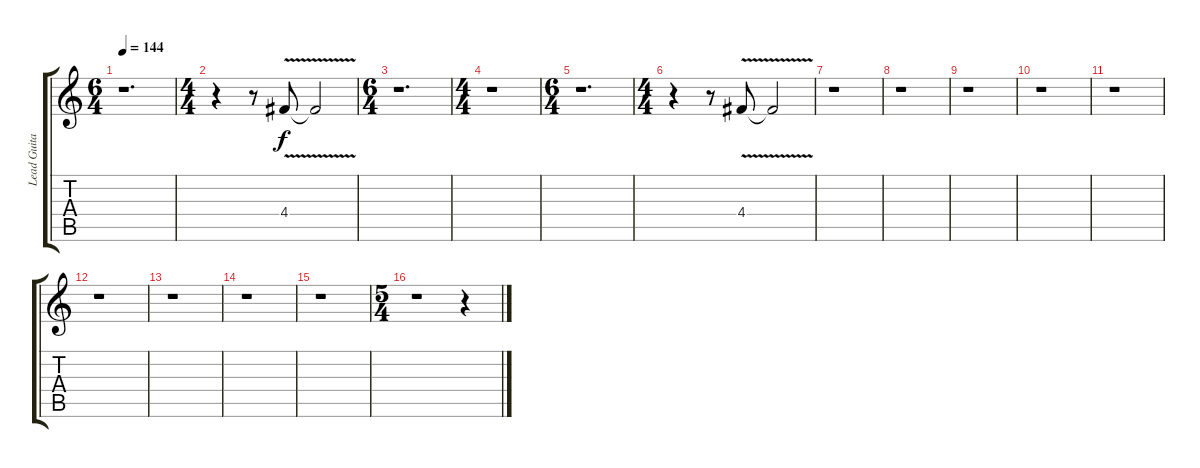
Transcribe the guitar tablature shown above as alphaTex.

\track ("Lead Guitar" "Lead Guita") {instrument overdrivenguitar}
\staff {score tabs}
\tuning (E4 B3 G3 D3 A2 E2) {hide}
\ts (6 4)
\tempo 144
\clef g2
\ks c
r.1{d dy f} |
\ts (4 4)
r.4 r.8 4.4{v}.8 4.4{t}.2 |
\ts (6 4)
r.1{d} |
\ts (4 4)
r.1 |
\ts (6 4)
r.1{d} |
\ts (4 4)
r.4 r.8 4.4{v}.8 4.4{t}.2 |
r.1 |
r.1 |
r.1 |
r.1 |
r.1 |
r.1 |
r.1 |
r.1 |
r.1 |
\ts (5 4)
r.1 r.4
